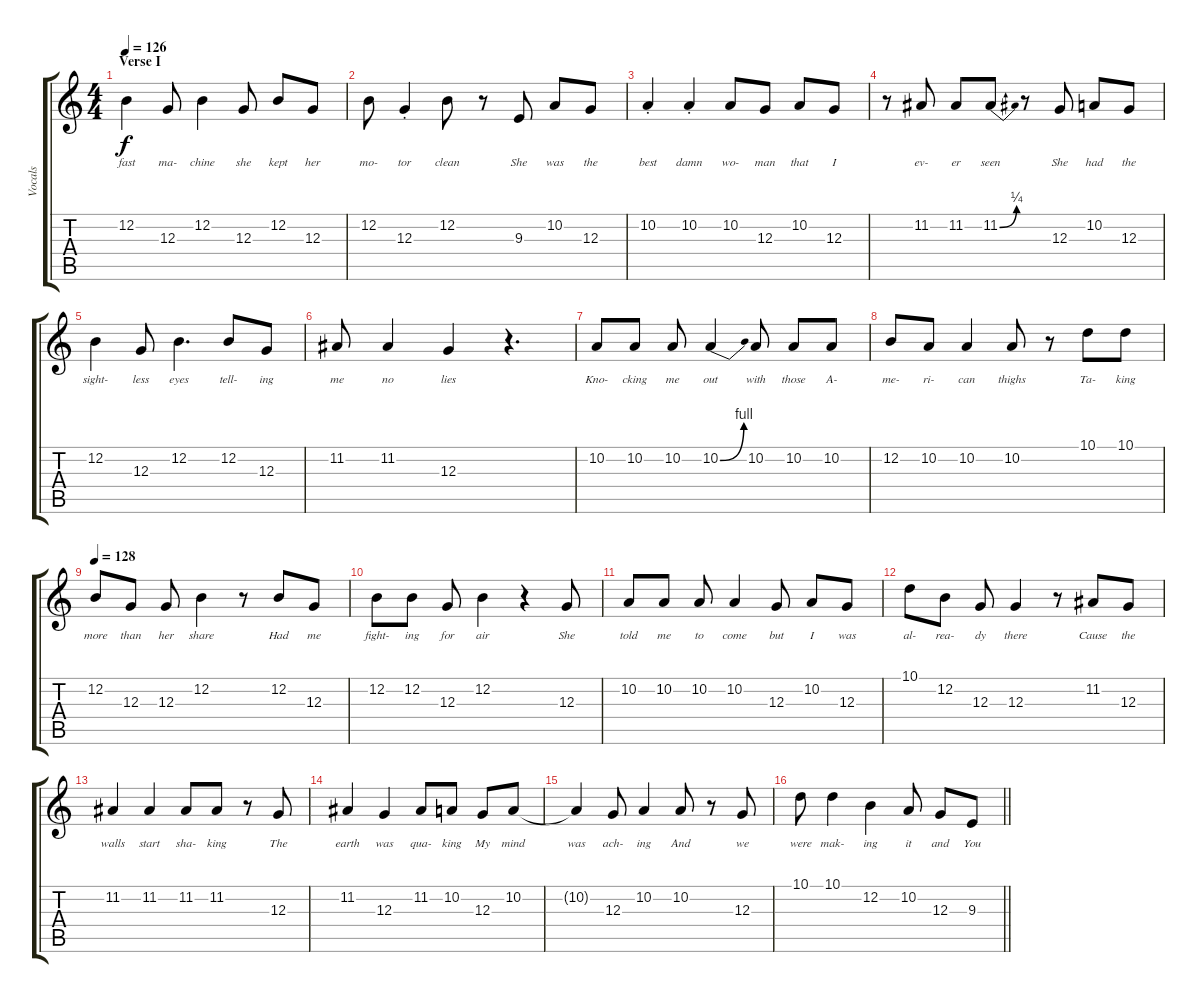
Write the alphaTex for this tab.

\track ("Vocals" "Vocals") {instrument altosax}
\staff {score tabs}
\tuning (E4 B3 G3 D3 A2 E2) {hide}
\ts (4 4)
\section ("" "Verse I")
\tempo 126
\clef g2
\ks c
12.2.4{lyrics (0 "fast") lyrics (1 "") lyrics (2 "") lyrics (3 "") lyrics (4 "") dy f} 12.3.8{lyrics (0 "ma-") lyrics (1 "") lyrics (2 "") lyrics (3 "") lyrics (4 "")} 12.2.4{lyrics (0 "chine") lyrics (1 "") lyrics (2 "") lyrics (3 "") lyrics (4 "")} 12.3.8{lyrics (0 "she") lyrics (1 "") lyrics (2 "") lyrics (3 "") lyrics (4 "")} 12.2.8{lyrics (0 "kept") lyrics (1 "") lyrics (2 "") lyrics (3 "") lyrics (4 "")} 12.3.8{lyrics (0 "her") lyrics (1 "") lyrics (2 "") lyrics (3 "") lyrics (4 "")} |
12.2.8{lyrics (0 "mo-") lyrics (1 "") lyrics (2 "") lyrics (3 "") lyrics (4 "")} 12.3{st}.4{lyrics (0 "tor") lyrics (1 "") lyrics (2 "") lyrics (3 "") lyrics (4 "")} 12.2.8{lyrics (0 "clean") lyrics (1 "") lyrics (2 "") lyrics (3 "") lyrics (4 "")} r.8 9.3.8{lyrics (0 "She") lyrics (1 "") lyrics (2 "") lyrics (3 "") lyrics (4 "")} 10.2.8{lyrics (0 "was") lyrics (1 "") lyrics (2 "") lyrics (3 "") lyrics (4 "")} 12.3.8{lyrics (0 "the") lyrics (1 "") lyrics (2 "") lyrics (3 "") lyrics (4 "")} |
10.2{st}.4{lyrics (0 "best") lyrics (1 "") lyrics (2 "") lyrics (3 "") lyrics (4 "")} 10.2{st}.4{lyrics (0 "damn") lyrics (1 "") lyrics (2 "") lyrics (3 "") lyrics (4 "")} 10.2.8{lyrics (0 "wo-") lyrics (1 "") lyrics (2 "") lyrics (3 "") lyrics (4 "")} 12.3.8{lyrics (0 "man") lyrics (1 "") lyrics (2 "") lyrics (3 "") lyrics (4 "")} 10.2.8{lyrics (0 "that") lyrics (1 "") lyrics (2 "") lyrics (3 "") lyrics (4 "")} 12.3.8{lyrics (0 "I") lyrics (1 "") lyrics (2 "") lyrics (3 "") lyrics (4 "")} |
r.8 11.2.8{lyrics (0 "ev-") lyrics (1 "") lyrics (2 "") lyrics (3 "") lyrics (4 "")} 11.2.8{lyrics (0 "er") lyrics (1 "") lyrics (2 "") lyrics (3 "") lyrics (4 "")} 11.2{be (bend 0 0 60 1)}.8{lyrics (0 "seen") lyrics (1 "") lyrics (2 "") lyrics (3 "") lyrics (4 "")} r.8 12.3.8{lyrics (0 "She") lyrics (1 "") lyrics (2 "") lyrics (3 "") lyrics (4 "")} 10.2.8{lyrics (0 "had") lyrics (1 "") lyrics (2 "") lyrics (3 "") lyrics (4 "")} 12.3.8{lyrics (0 "the") lyrics (1 "") lyrics (2 "") lyrics (3 "") lyrics (4 "")} |
12.2.4{lyrics (0 "sight-") lyrics (1 "") lyrics (2 "") lyrics (3 "") lyrics (4 "")} 12.3.8{lyrics (0 "less") lyrics (1 "") lyrics (2 "") lyrics (3 "") lyrics (4 "")} 12.2.4{d lyrics (0 "eyes") lyrics (1 "") lyrics (2 "") lyrics (3 "") lyrics (4 "")} 12.2.8{lyrics (0 "tell-") lyrics (1 "") lyrics (2 "") lyrics (3 "") lyrics (4 "")} 12.3.8{lyrics (0 "ing") lyrics (1 "") lyrics (2 "") lyrics (3 "") lyrics (4 "")} |
11.2.8{lyrics (0 "me") lyrics (1 "") lyrics (2 "") lyrics (3 "") lyrics (4 "")} 11.2.4{lyrics (0 "no") lyrics (1 "") lyrics (2 "") lyrics (3 "") lyrics (4 "")} 12.3.4{lyrics (0 "lies") lyrics (1 "") lyrics (2 "") lyrics (3 "") lyrics (4 "")} r.4{d} |
10.2.8{lyrics (0 "Kno-") lyrics (1 "") lyrics (2 "") lyrics (3 "") lyrics (4 "")} 10.2.8{lyrics (0 "cking") lyrics (1 "") lyrics (2 "") lyrics (3 "") lyrics (4 "")} 10.2.8{lyrics (0 "me") lyrics (1 "") lyrics (2 "") lyrics (3 "") lyrics (4 "")} 10.2{be (bend 0 0 60 4)}.4{lyrics (0 "out") lyrics (1 "") lyrics (2 "") lyrics (3 "") lyrics (4 "")} 10.2.8{lyrics (0 "with") lyrics (1 "") lyrics (2 "") lyrics (3 "") lyrics (4 "")} 10.2.8{lyrics (0 "those") lyrics (1 "") lyrics (2 "") lyrics (3 "") lyrics (4 "")} 10.2.8{lyrics (0 "A-") lyrics (1 "") lyrics (2 "") lyrics (3 "") lyrics (4 "")} |
12.2.8{lyrics (0 "me-") lyrics (1 "") lyrics (2 "") lyrics (3 "") lyrics (4 "")} 10.2.8{lyrics (0 "ri-") lyrics (1 "") lyrics (2 "") lyrics (3 "") lyrics (4 "")} 10.2.4{lyrics (0 "can") lyrics (1 "") lyrics (2 "") lyrics (3 "") lyrics (4 "")} 10.2.8{lyrics (0 "thighs") lyrics (1 "") lyrics (2 "") lyrics (3 "") lyrics (4 "")} r.8 10.1.8{lyrics (0 "Ta-") lyrics (1 "") lyrics (2 "") lyrics (3 "") lyrics (4 "")} 10.1.8{lyrics (0 "king") lyrics (1 "") lyrics (2 "") lyrics (3 "") lyrics (4 "")} |
\tempo 128
12.2.8{lyrics (0 "more") lyrics (1 "") lyrics (2 "") lyrics (3 "") lyrics (4 "")} 12.3.8{lyrics (0 "than") lyrics (1 "") lyrics (2 "") lyrics (3 "") lyrics (4 "")} 12.3.8{lyrics (0 "her") lyrics (1 "") lyrics (2 "") lyrics (3 "") lyrics (4 "")} 12.2.4{lyrics (0 "share") lyrics (1 "") lyrics (2 "") lyrics (3 "") lyrics (4 "")} r.8 12.2.8{lyrics (0 "Had") lyrics (1 "") lyrics (2 "") lyrics (3 "") lyrics (4 "")} 12.3.8{lyrics (0 "me") lyrics (1 "") lyrics (2 "") lyrics (3 "") lyrics (4 "")} |
12.2.8{lyrics (0 "fight-") lyrics (1 "") lyrics (2 "") lyrics (3 "") lyrics (4 "")} 12.2.8{lyrics (0 "ing") lyrics (1 "") lyrics (2 "") lyrics (3 "") lyrics (4 "")} 12.3.8{lyrics (0 "for") lyrics (1 "") lyrics (2 "") lyrics (3 "") lyrics (4 "")} 12.2.4{lyrics (0 "air") lyrics (1 "") lyrics (2 "") lyrics (3 "") lyrics (4 "")} r.4 12.3.8{lyrics (0 "She") lyrics (1 "") lyrics (2 "") lyrics (3 "") lyrics (4 "")} |
10.2.8{lyrics (0 "told") lyrics (1 "") lyrics (2 "") lyrics (3 "") lyrics (4 "")} 10.2.8{lyrics (0 "me") lyrics (1 "") lyrics (2 "") lyrics (3 "") lyrics (4 "")} 10.2.8{lyrics (0 "to") lyrics (1 "") lyrics (2 "") lyrics (3 "") lyrics (4 "")} 10.2.4{lyrics (0 "come") lyrics (1 "") lyrics (2 "") lyrics (3 "") lyrics (4 "")} 12.3.8{lyrics (0 "but") lyrics (1 "") lyrics (2 "") lyrics (3 "") lyrics (4 "")} 10.2.8{lyrics (0 "I") lyrics (1 "") lyrics (2 "") lyrics (3 "") lyrics (4 "")} 12.3.8{lyrics (0 "was") lyrics (1 "") lyrics (2 "") lyrics (3 "") lyrics (4 "")} |
10.1.8{lyrics (0 "al-") lyrics (1 "") lyrics (2 "") lyrics (3 "") lyrics (4 "")} 12.2.8{lyrics (0 "rea-") lyrics (1 "") lyrics (2 "") lyrics (3 "") lyrics (4 "")} 12.3.8{lyrics (0 "dy") lyrics (1 "") lyrics (2 "") lyrics (3 "") lyrics (4 "")} 12.3.4{lyrics (0 "there") lyrics (1 "") lyrics (2 "") lyrics (3 "") lyrics (4 "")} r.8 11.2.8{lyrics (0 "Cause") lyrics (1 "") lyrics (2 "") lyrics (3 "") lyrics (4 "")} 12.3.8{lyrics (0 "the") lyrics (1 "") lyrics (2 "") lyrics (3 "") lyrics (4 "")} |
11.2.4{lyrics (0 "walls") lyrics (1 "") lyrics (2 "") lyrics (3 "") lyrics (4 "")} 11.2.4{lyrics (0 "start") lyrics (1 "") lyrics (2 "") lyrics (3 "") lyrics (4 "")} 11.2.8{lyrics (0 "sha-") lyrics (1 "") lyrics (2 "") lyrics (3 "") lyrics (4 "")} 11.2.8{lyrics (0 "king") lyrics (1 "") lyrics (2 "") lyrics (3 "") lyrics (4 "")} r.8 12.3.8{lyrics (0 "The") lyrics (1 "") lyrics (2 "") lyrics (3 "") lyrics (4 "")} |
11.2.4{lyrics (0 "earth") lyrics (1 "") lyrics (2 "") lyrics (3 "") lyrics (4 "")} 12.3.4{lyrics (0 "was") lyrics (1 "") lyrics (2 "") lyrics (3 "") lyrics (4 "")} 11.2.8{lyrics (0 "qua-") lyrics (1 "") lyrics (2 "") lyrics (3 "") lyrics (4 "")} 10.2.8{lyrics (0 "king") lyrics (1 "") lyrics (2 "") lyrics (3 "") lyrics (4 "")} 12.3.8{lyrics (0 "My") lyrics (1 "") lyrics (2 "") lyrics (3 "") lyrics (4 "")} 10.2.8{lyrics (0 "mind") lyrics (1 "") lyrics (2 "") lyrics (3 "") lyrics (4 "")} |
10.2{t}.4{lyrics (0 "was") lyrics (1 "") lyrics (2 "") lyrics (3 "") lyrics (4 "")} 12.3.8{lyrics (0 "ach-") lyrics (1 "") lyrics (2 "") lyrics (3 "") lyrics (4 "")} 10.2.4{lyrics (0 "ing") lyrics (1 "") lyrics (2 "") lyrics (3 "") lyrics (4 "")} 10.2.8{lyrics (0 "And") lyrics (1 "") lyrics (2 "") lyrics (3 "") lyrics (4 "")} r.8 12.3.8{lyrics (0 "we") lyrics (1 "") lyrics (2 "") lyrics (3 "") lyrics (4 "")} |
\barLineRight lightlight
10.1.8{lyrics (0 "were") lyrics (1 "") lyrics (2 "") lyrics (3 "") lyrics (4 "")} 10.1.4{lyrics (0 "mak-") lyrics (1 "") lyrics (2 "") lyrics (3 "") lyrics (4 "")} 12.2.4{lyrics (0 "ing") lyrics (1 "") lyrics (2 "") lyrics (3 "") lyrics (4 "")} 10.2.8{lyrics (0 "it") lyrics (1 "") lyrics (2 "") lyrics (3 "") lyrics (4 "")} 12.3.8{lyrics (0 "and") lyrics (1 "") lyrics (2 "") lyrics (3 "") lyrics (4 "")} 9.3.8{lyrics (0 "You") lyrics (1 "") lyrics (2 "") lyrics (3 "") lyrics (4 "")}
